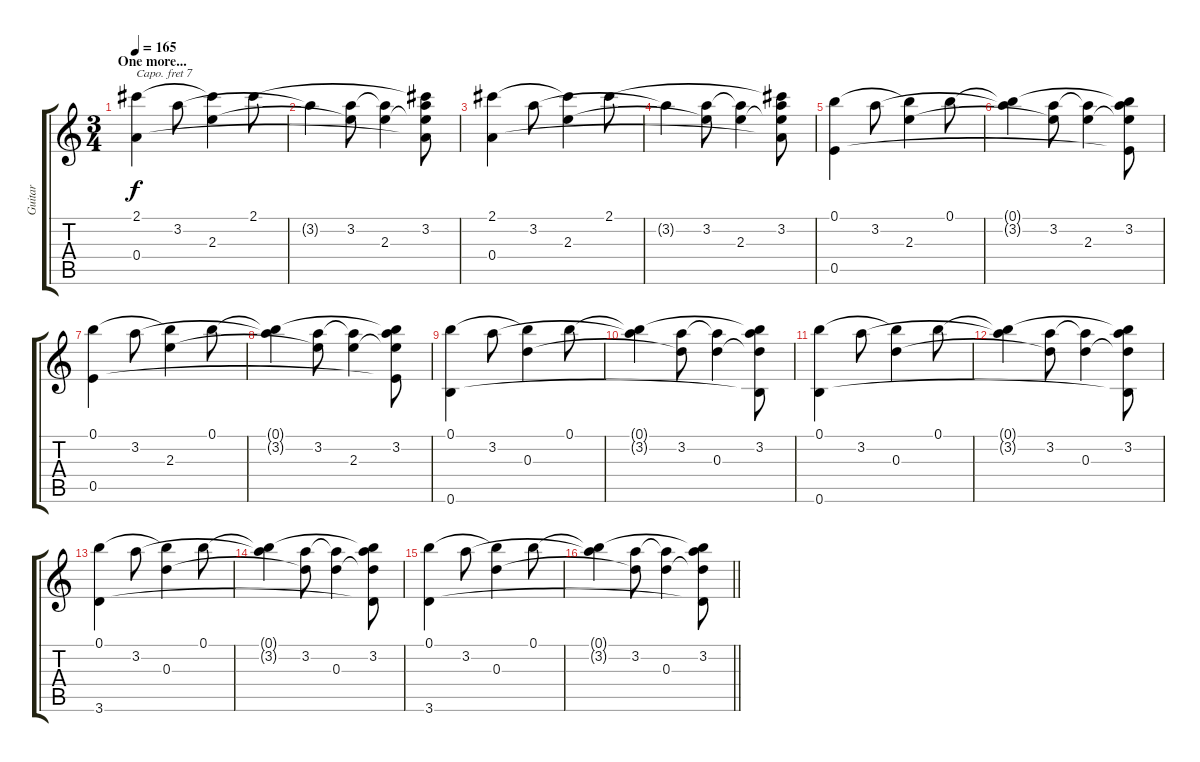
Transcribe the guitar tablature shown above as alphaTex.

\track ("Guitar" "Guitar") {instrument acousticguitarsteel}
\staff {score tabs}
\capo 7
\tuning (E4 B3 G3 D3 A2 E2) {hide}
\ts (3 4)
\section ("" "One more...")
\tempo 165
\clef g2
\ks c
(2.1 0.4).4{dy f} 3.2.8 (2.1{t} 2.3).4 2.1.8 |
3.2{t}.4 (3.2 2.3{t}).8 (3.2{t} 2.3).4 (2.1{t} 3.2 2.3{t} 0.4{t}).8 |
(2.1 0.4).4 3.2.8 (2.1{t} 2.3).4 2.1.8 |
3.2{t}.4 (3.2 2.3{t}).8 (3.2{t} 2.3).4 (2.1{t} 3.2 2.3{t} 0.4{t}).8 |
(0.1 0.5).4 3.2.8 (0.1{t} 2.3).4 0.1.8 |
(0.1{t} 3.2{t}).4 (3.2 2.3{t}).8 (3.2{t} 2.3).4 (0.1{t} 3.2 2.3{t} 0.5{t}).8 |
(0.1 0.5).4 3.2.8 (0.1{t} 2.3).4 0.1.8 |
(0.1{t} 3.2{t}).4 (3.2 2.3{t}).8 (3.2{t} 2.3).4 (0.1{t} 3.2 2.3{t} 0.5{t}).8 |
(0.1 0.6).4 3.2.8 (0.1{t} 0.3).4 0.1.8 |
(0.1{t} 3.2{t}).4 (3.2 0.3{t}).8 (3.2{t} 0.3).4 (0.1{t} 3.2 0.3{t} 0.6{t}).8 |
(0.1 0.6).4 3.2.8 (0.1{t} 0.3).4 0.1.8 |
(0.1{t} 3.2{t}).4 (3.2 0.3{t}).8 (3.2{t} 0.3).4 (0.1{t} 3.2 0.3{t} 0.6{t}).8 |
(0.1 3.6).4 3.2.8 (0.1{t} 0.3).4 0.1.8 |
(0.1{t} 3.2{t}).4 (3.2 0.3{t}).8 (3.2{t} 0.3).4 (0.1{t} 3.2 0.3{t} 3.6{t}).8 |
(0.1 3.6).4 3.2.8 (0.1{t} 0.3).4 0.1.8 |
\barLineRight lightlight
(0.1{t} 3.2{t}).4 (3.2 0.3{t}).8 (3.2{t} 0.3).4 (0.1{t} 3.2 0.3{t} 3.6{t}).8
